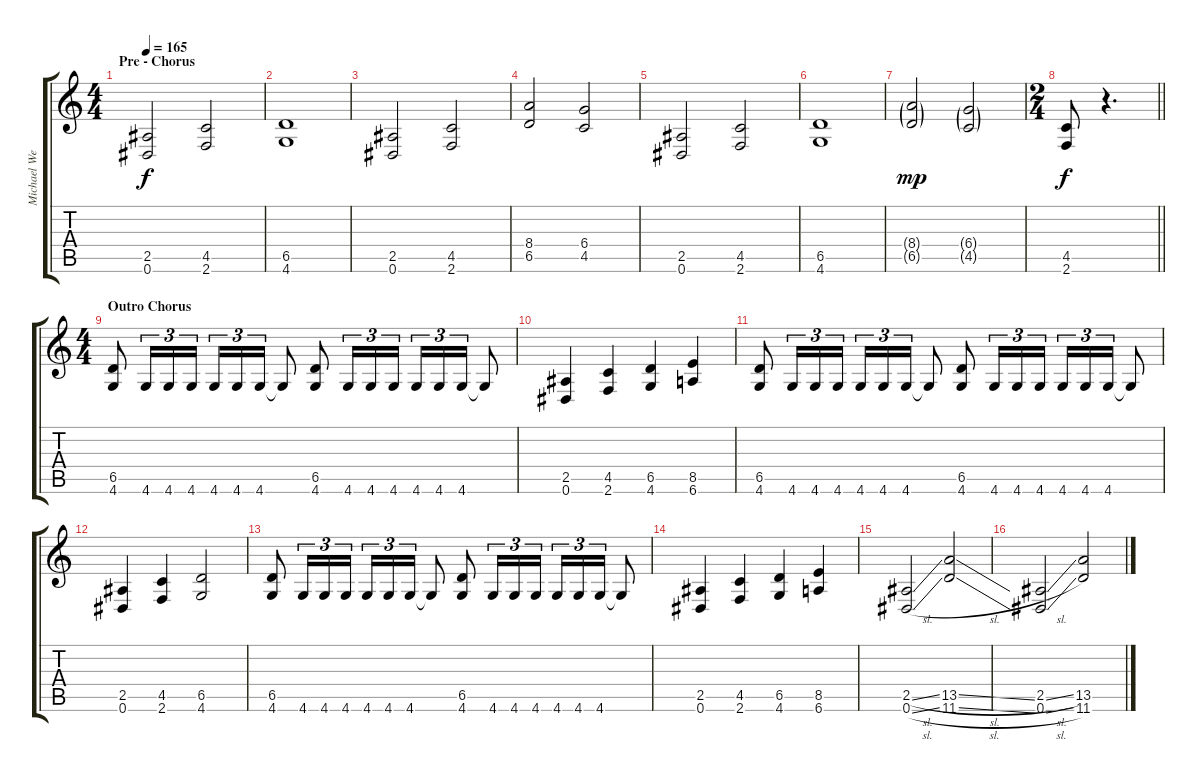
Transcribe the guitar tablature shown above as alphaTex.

\track ("Michael Weikath" "Michael We") {instrument distortionguitar}
\staff {score tabs}
\tuning (Eb4 Bb3 Gb3 Db3 Ab2 Eb2) {hide}
\ts (4 4)
\section ("" "Pre - Chorus")
\tempo 165
\clef g2
\ks c
(2.5 0.6).2{dy f} (4.5 2.6).2 |
(6.5 4.6).1 |
(2.5 0.6).2 (4.5 2.6).2 |
(8.4 6.5).2 (6.4 4.5).2 |
(2.5 0.6).2 (4.5 2.6).2 |
(6.5 4.6).1 |
(8.4{g} 6.5{g}).2{dy mp} (6.4{g} 4.5{g}).2 |
\ts (2 4)
\barLineRight lightlight
(4.5 2.6).8{dy f} r.4{d} |
\ts (4 4)
\section ("" "Outro Chorus")
(6.5 4.6).8 4.6.16{tu (3 2)} 4.6.16{tu (3 2)} 4.6.16{tu (3 2)} 4.6.16{tu (3 2)} 4.6.16{tu (3 2)} 4.6.16{tu (3 2)} 4.6{t}.8 (6.5 4.6).8 4.6.16{tu (3 2)} 4.6.16{tu (3 2)} 4.6.16{tu (3 2)} 4.6.16{tu (3 2)} 4.6.16{tu (3 2)} 4.6.16{tu (3 2)} 4.6{t}.8 |
(2.5 0.6).4 (4.5 2.6).4 (6.5 4.6).4 (8.5 6.6).4 |
(6.5 4.6).8 4.6.16{tu (3 2)} 4.6.16{tu (3 2)} 4.6.16{tu (3 2)} 4.6.16{tu (3 2)} 4.6.16{tu (3 2)} 4.6.16{tu (3 2)} 4.6{t}.8 (6.5 4.6).8 4.6.16{tu (3 2)} 4.6.16{tu (3 2)} 4.6.16{tu (3 2)} 4.6.16{tu (3 2)} 4.6.16{tu (3 2)} 4.6.16{tu (3 2)} 4.6{t}.8 |
(2.5 0.6).4 (4.5 2.6).4 (6.5 4.6).2 |
(6.5 4.6).8 4.6.16{tu (3 2)} 4.6.16{tu (3 2)} 4.6.16{tu (3 2)} 4.6.16{tu (3 2)} 4.6.16{tu (3 2)} 4.6.16{tu (3 2)} 4.6{t}.8 (6.5 4.6).8 4.6.16{tu (3 2)} 4.6.16{tu (3 2)} 4.6.16{tu (3 2)} 4.6.16{tu (3 2)} 4.6.16{tu (3 2)} 4.6.16{tu (3 2)} 4.6{t}.8 |
(2.5 0.6).4 (4.5 2.6).4 (6.5 4.6).4 (8.5 6.6).4 |
(2.5{sl} 0.6{sl}).2 (13.5{sl} 11.6{sl}).2 |
(2.5{sl} 0.6{sl}).2 (13.5{sl} 11.6{sl}).2
